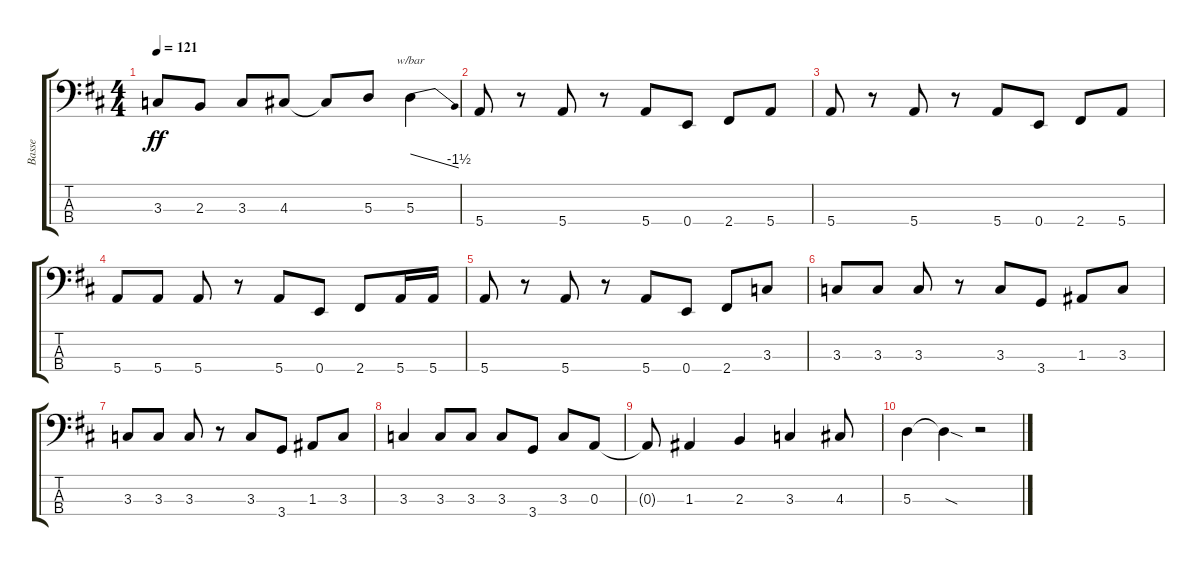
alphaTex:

\track ("Basse" "Basse") {instrument electricbassfinger}
\staff {score tabs}
\tuning (G2 D2 A1 E1) {hide}
\ts (4 4)
\tempo 121
\clef f4
\ks d
3.3.8{dy ff} 2.3.8 3.3.8 4.3.8 4.3{t}.8 5.3.8 5.3.4{tbe (dive default 0 0 60 -6)} |
5.4.8 r.8 5.4.8 r.8 5.4.8 0.4.8 2.4.8 5.4.8 |
5.4.8 r.8 5.4.8 r.8 5.4.8 0.4.8 2.4.8 5.4.8 |
5.4.8 5.4.8 5.4.8 r.8 5.4.8 0.4.8 2.4.8 5.4.16 5.4.16 |
5.4.8 r.8 5.4.8 r.8 5.4.8 0.4.8 2.4.8 3.3.8 |
3.3.8 3.3.8 3.3.8 r.8 3.3.8 3.4.8 1.3.8 3.3.8 |
3.3.8 3.3.8 3.3.8 r.8 3.3.8 3.4.8 1.3.8 3.3.8 |
3.3.4 3.3.8 3.3.8 3.3.8 3.4.8 3.3.8 0.3.8 |
0.3{t}.8 1.3.4 2.3.4 3.3.4 4.3.8 |
5.3.4 5.3{sod t}.4 r.2
